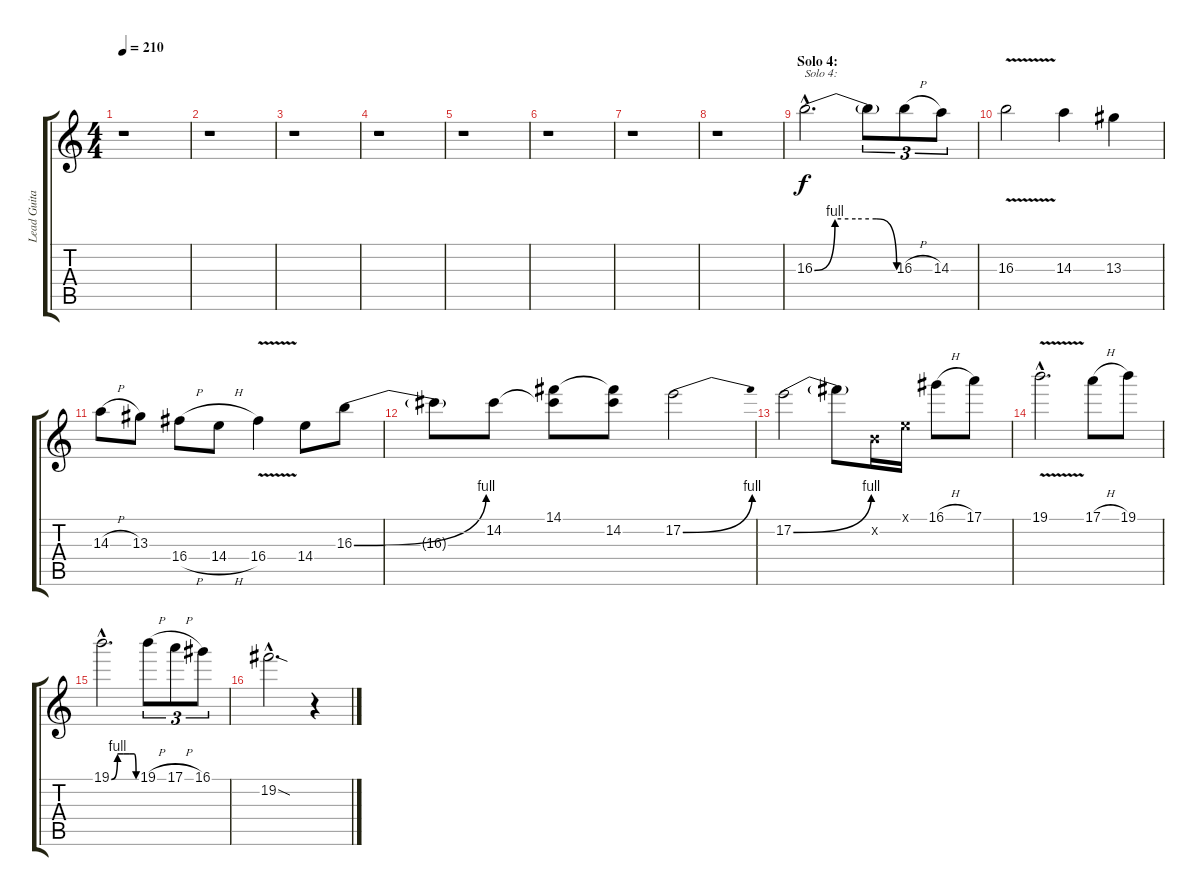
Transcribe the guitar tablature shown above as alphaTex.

\track ("Lead Guitar II" "Lead Guita") {instrument distortionguitar}
\staff {score tabs}
\tuning (E4 B3 G3 D3 A2 E2) {hide}
\ts (4 4)
\tempo 210
\clef g2
\ks c
r.1{dy f} |
r.1 |
r.1 |
r.1 |
r.1 |
r.1 |
r.1 |
r.1 |
\section ("" "Solo 4:")
16.3{be (custom 0 0 15 4 30 4 45 4 60 0) hac}.2{d txt "Solo 4:"} 16.3{t}.8{tu (3 2)} 16.3{h}.8{tu (3 2)} 14.3.8{tu (3 2)} |
16.3{v}.2 14.3.4 13.3.4 |
14.3{h}.8 13.3.8 16.4{h}.8 14.4{h}.8 16.4{v}.4 14.4.8 16.3{be (bend 0 0 60 4)}.8 |
16.3{t}.8 14.2.8 (14.1 14.2{t}).8 (14.1{t} 14.2).8 17.2{be (bend 0 0 60 4)}.2 |
17.2{be (bend 0 0 60 4)}.2 17.2{t}.8 0.2{x}.16 0.1{x}.16 16.1{h}.8 17.1.8 |
19.1{v hac}.2{d} 17.1{h}.8 19.1.8 |
19.1{be (custom 0 0 15 4 30 4 45 4 55 4 60 0) hac}.2{d} 19.1{h}.8{tu (3 2)} 17.1{h}.8{tu (3 2)} 16.1.8{tu (3 2)} |
19.2{sod hac}.2{d} r.4
